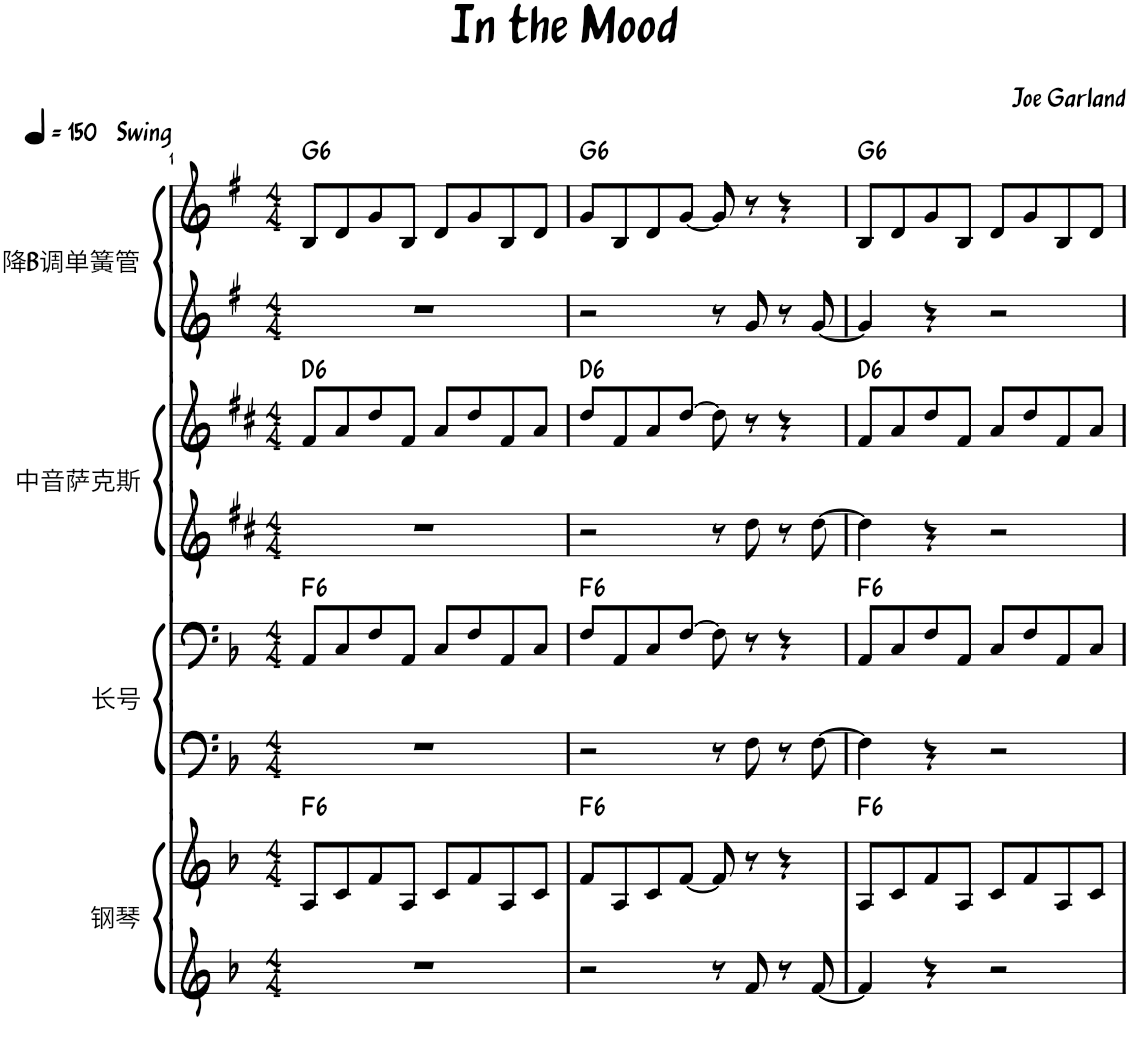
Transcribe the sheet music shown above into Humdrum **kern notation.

**kern	**kern	**harte	**kern	**kern	**harte	**kern	**kern	**harte	**kern	**kern	**harte
*part4	*part4	*part4	*part3	*part3	*part3	*part2	*part2	*part2	*part1	*part1	*part1
*staff8	*staff7	*	*staff6	*staff5	*	*staff4	*staff3	*	*staff2	*staff1	*
*I"钢琴	*	*	*I"长号	*	*	*I"中音萨克斯	*	*	*I"降B调单簧管	*	*
*clefG2	*clefG2	*	*clefF4	*clefF4	*	*clefG2	*clefG2	*	*clefG2	*clefG2	*
*	*	*	*	*	*	*Trd5c9	*Trd5c9	*	*Trd1c2	*Trd1c2	*
*k[b-]	*k[b-]	*	*k[b-]	*k[b-]	*	*k[f#c#]	*k[f#c#]	*	*k[f#]	*k[f#]	*
*M4/4	*M4/4	*	*M4/4	*M4/4	*	*M4/4	*M4/4	*	*M4/4	*M4/4	*
*MM150	*MM150	*	*MM150	*MM150	*	*MM150	*MM150	*	*MM150	*MM150	*
=1	=1	=1	=1	=1	=1	=1	=1	=1	=1	=1	=1
!	!	!LO:H:kt=6	!	!	!LO:H:kt=6	!	!	!LO:H:kt=6	!	!LO:TX:a:B:t=Swing	!LO:H:kt=6
1r	8A/L	F:maj6	1r	8AA/L	F:maj6	1r	8f#/L	D:maj6	1r	8B/L	G:maj6
.	8c/	.	.	8C/	.	.	8a/	.	.	8d/	.
.	8f/	.	.	8F/	.	.	8dd/	.	.	8g/	.
.	8A/J	.	.	8AA/J	.	.	8f#/J	.	.	8B/J	.
.	8c/L	.	.	8C/L	.	.	8a/L	.	.	8d/L	.
.	8f/	.	.	8F/	.	.	8dd/	.	.	8g/	.
.	8A/	.	.	8AA/	.	.	8f#/	.	.	8B/	.
.	8c/J	.	.	8C/J	.	.	8a/J	.	.	8d/J	.
=2	=2	=2	=2	=2	=2	=2	=2	=2	=2	=2	=2
!	!	!LO:H:kt=6	!	!	!LO:H:kt=6	!	!	!LO:H:kt=6	!	!	!LO:H:kt=6
2r	8f/L	F:maj6	2r	8F/L	F:maj6	2r	8dd/L	D:maj6	2r	8g/L	G:maj6
.	8A/	.	.	8AA/	.	.	8f#/	.	.	8B/	.
.	8c/	.	.	8C/	.	.	8a/	.	.	8d/	.
.	[8f/J	.	.	[8F/J	.	.	[8dd/J	.	.	[8g/J	.
8r	8f/]	.	8r	8F\]	.	8r	8dd\]	.	8r	8g/]	.
8f/	8r	.	8F\	8r	.	8dd\	8r	.	8g/	8r	.
8r	4r	.	8r	4r	.	8r	4r	.	8r	4r	.
[8f/	.	.	[8F\	.	.	[8dd\	.	.	[8g/	.	.
=3	=3	=3	=3	=3	=3	=3	=3	=3	=3	=3	=3
!	!	!LO:H:kt=6	!	!	!LO:H:kt=6	!	!	!LO:H:kt=6	!	!	!LO:H:kt=6
4f/]	8A/L	F:maj6	4F\]	8AA/L	F:maj6	4dd\]	8f#/L	D:maj6	4g/]	8B/L	G:maj6
.	8c/	.	.	8C/	.	.	8a/	.	.	8d/	.
4r	8f/	.	4r	8F/	.	4r	8dd/	.	4r	8g/	.
.	8A/J	.	.	8AA/J	.	.	8f#/J	.	.	8B/J	.
2r	8c/L	.	2r	8C/L	.	2r	8a/L	.	2r	8d/L	.
.	8f/	.	.	8F/	.	.	8dd/	.	.	8g/	.
.	8A/	.	.	8AA/	.	.	8f#/	.	.	8B/	.
.	8c/J	.	.	8C/J	.	.	8a/J	.	.	8d/J	.
=	=	=	=	=	=	=	=	=	=	=	=
*-	*-	*-	*-	*-	*-	*-	*-	*-	*-	*-	*-
